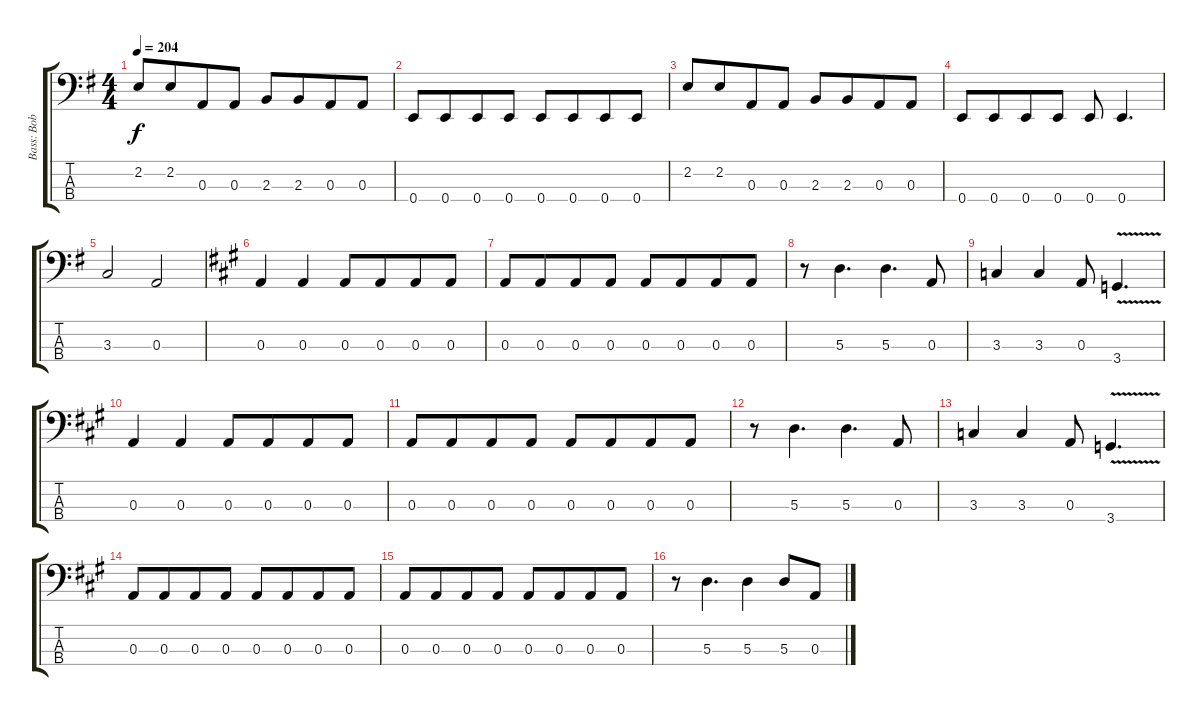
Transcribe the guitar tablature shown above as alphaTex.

\track ("Bass: Bob" "Bass: Bob") {instrument electricbassfinger}
\staff {score tabs}
\tuning (G2 D2 A1 E1) {hide}
\ts (4 4)
\tempo 204
\clef f4
\ks g
2.2.8{dy f} 2.2.8{beam merge} 0.3.8 0.3.8{beam split} 2.3.8 2.3.8{beam merge} 0.3.8 0.3.8 |
0.4.8 0.4.8{beam merge} 0.4.8 0.4.8 0.4.8 0.4.8{beam merge} 0.4.8 0.4.8 |
2.2.8 2.2.8{beam merge} 0.3.8 0.3.8{beam split} 2.3.8 2.3.8{beam merge} 0.3.8 0.3.8 |
0.4.8 0.4.8{beam merge} 0.4.8 0.4.8 0.4.8 0.4.4{d} |
3.3.2 0.3.2 |
\ks a
0.3.4 0.3.4 0.3.8 0.3.8{beam merge} 0.3.8 0.3.8 |
0.3.8 0.3.8{beam merge} 0.3.8 0.3.8 0.3.8 0.3.8{beam merge} 0.3.8 0.3.8 |
r.8 5.3.4{d} 5.3.4{d} 0.3.8 |
3.3.4 3.3.4 0.3.8 3.4{v}.4{d} |
0.3.4 0.3.4 0.3.8 0.3.8{beam merge} 0.3.8 0.3.8 |
0.3.8 0.3.8{beam merge} 0.3.8 0.3.8 0.3.8 0.3.8{beam merge} 0.3.8 0.3.8 |
r.8 5.3.4{d} 5.3.4{d} 0.3.8 |
3.3.4 3.3.4 0.3.8 3.4{v}.4{d} |
0.3.8 0.3.8{beam merge} 0.3.8 0.3.8 0.3.8 0.3.8{beam merge} 0.3.8 0.3.8 |
0.3.8 0.3.8{beam merge} 0.3.8 0.3.8 0.3.8 0.3.8{beam merge} 0.3.8 0.3.8 |
r.8 5.3.4{d} 5.3.4 5.3.8 0.3.8
